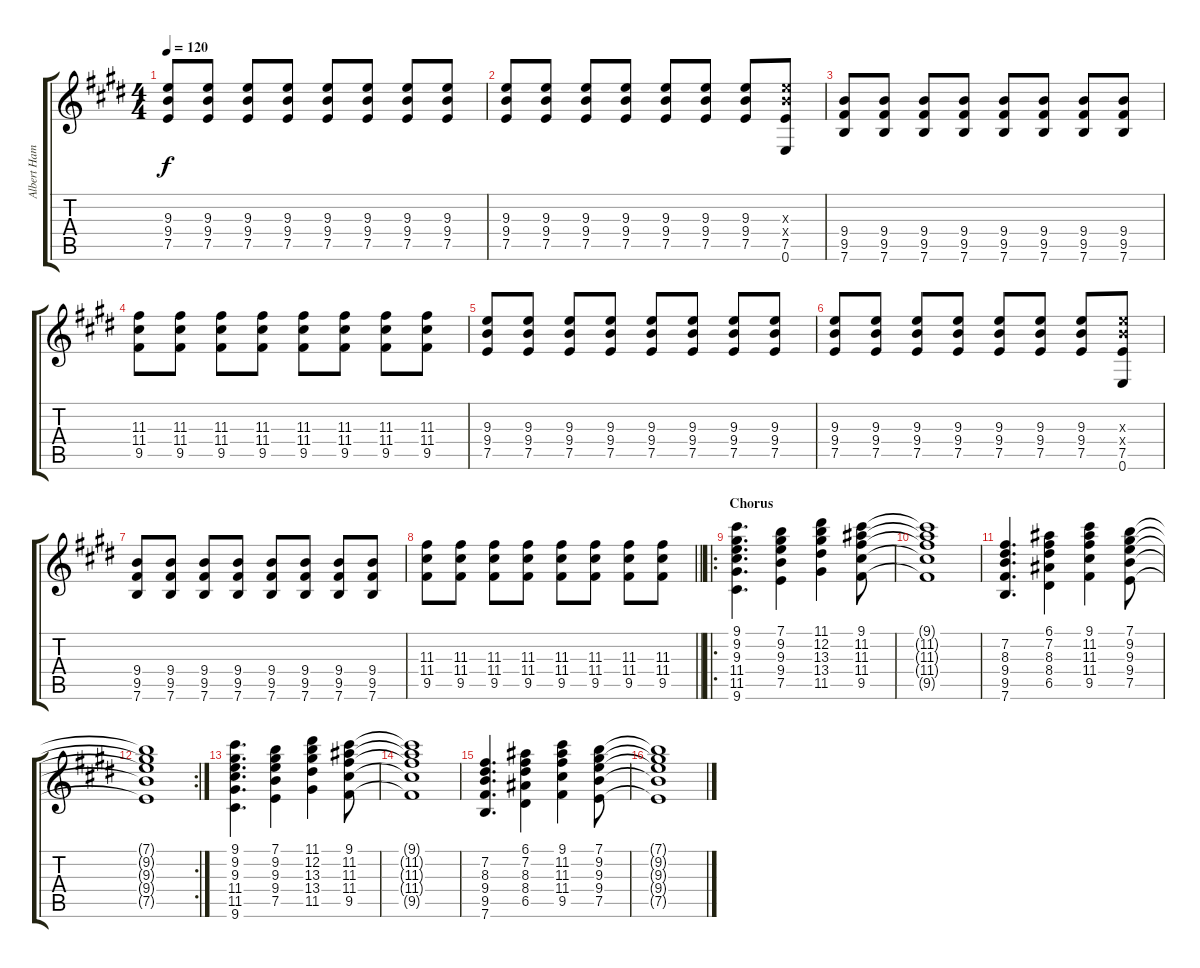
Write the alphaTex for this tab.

\track ("Albert Hammond, Jr." "Albert Ham") {instrument electricguitarclean}
\staff {score tabs}
\tuning (E4 B3 G3 D3 A2 E2) {hide}
\ts (4 4)
\tempo 120
\clef g2
\ks e
(9.3 9.4 7.5).8{dy f} (9.3 9.4 7.5).8 (9.3 9.4 7.5).8 (9.3 9.4 7.5).8 (9.3 9.4 7.5).8 (9.3 9.4 7.5).8 (9.3 9.4 7.5).8 (9.3 9.4 7.5).8 |
(9.3 9.4 7.5).8 (9.3 9.4 7.5).8 (9.3 9.4 7.5).8 (9.3 9.4 7.5).8 (9.3 9.4 7.5).8 (9.3 9.4 7.5).8 (9.3 9.4 7.5).8 (9.3{x} 9.4{x} 7.5 0.6).8 |
(9.4 9.5 7.6).8 (9.4 9.5 7.6).8 (9.4 9.5 7.6).8 (9.4 9.5 7.6).8 (9.4 9.5 7.6).8 (9.4 9.5 7.6).8 (9.4 9.5 7.6).8 (9.4 9.5 7.6).8 |
(11.3 11.4 9.5).8 (11.3 11.4 9.5).8 (11.3 11.4 9.5).8 (11.3 11.4 9.5).8 (11.3 11.4 9.5).8 (11.3 11.4 9.5).8 (11.3 11.4 9.5).8 (11.3 11.4 9.5).8 |
(9.3 9.4 7.5).8 (9.3 9.4 7.5).8 (9.3 9.4 7.5).8 (9.3 9.4 7.5).8 (9.3 9.4 7.5).8 (9.3 9.4 7.5).8 (9.3 9.4 7.5).8 (9.3 9.4 7.5).8 |
(9.3 9.4 7.5).8 (9.3 9.4 7.5).8 (9.3 9.4 7.5).8 (9.3 9.4 7.5).8 (9.3 9.4 7.5).8 (9.3 9.4 7.5).8 (9.3 9.4 7.5).8 (9.3{x} 9.4{x} 7.5 0.6).8 |
(9.4 9.5 7.6).8 (9.4 9.5 7.6).8 (9.4 9.5 7.6).8 (9.4 9.5 7.6).8 (9.4 9.5 7.6).8 (9.4 9.5 7.6).8 (9.4 9.5 7.6).8 (9.4 9.5 7.6).8 |
\barLineRight lightlight
(11.3 11.4 9.5).8 (11.3 11.4 9.5).8 (11.3 11.4 9.5).8 (11.3 11.4 9.5).8 (11.3 11.4 9.5).8 (11.3 11.4 9.5).8 (11.3 11.4 9.5).8 (11.3 11.4 9.5).8 |
\ro
\section ("" "Chorus")
(9.1 9.2 9.3 11.4 11.5 9.6).4{d} (7.1 9.2 9.3 9.4 7.5).4 (11.1 12.2 13.3 13.4 11.5).4 (9.1 11.2 11.3 11.4 9.5).8 |
(9.1{t} 11.2{t} 11.3{t} 11.4{t} 9.5{t}).1 |
(7.2 8.3 9.4 9.5 7.6).4{d} (6.1 7.2 8.3 8.4 6.5).4 (9.1 11.2 11.3 11.4 9.5).4 (7.1 9.2 9.3 9.4 7.5).8 |
\rc 2
(7.1{t} 9.2{t} 9.3{t} 9.4{t} 7.5{t}).1 |
(9.1 9.2 9.3 11.4 11.5 9.6).4{d} (7.1 9.2 9.3 9.4 7.5).4 (11.1 12.2 13.3 13.4 11.5).4 (9.1 11.2 11.3 11.4 9.5).8 |
(9.1{t} 11.2{t} 11.3{t} 11.4{t} 9.5{t}).1 |
(7.2 8.3 9.4 9.5 7.6).4{d} (6.1 7.2 8.3 8.4 6.5).4 (9.1 11.2 11.3 11.4 9.5).4 (7.1 9.2 9.3 9.4 7.5).8 |
(7.1{t} 9.2{t} 9.3{t} 9.4{t} 7.5{t}).1
